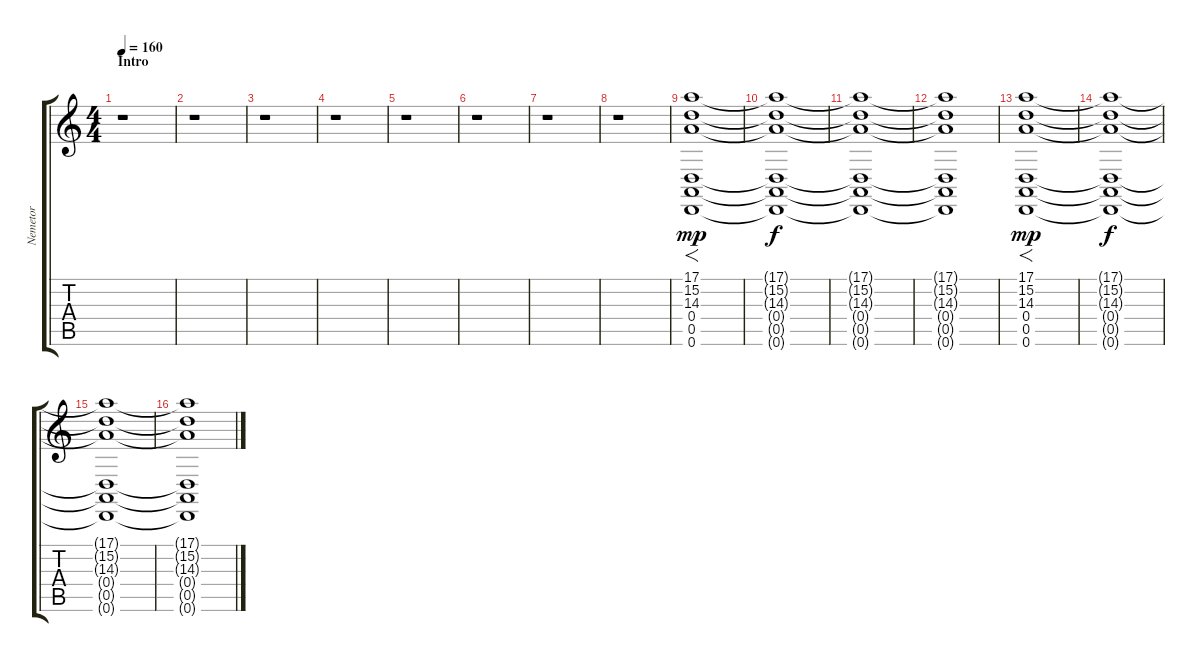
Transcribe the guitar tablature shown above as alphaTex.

\track ("Nemetor" "Nemetor") {instrument lead1square}
\staff {score tabs}
\tuning (E4 B3 G3 D3 A2 D2) {hide}
\ts (4 4)
\section ("" "Intro")
\tempo 160
\tempo 80
\tempo 160
\clef g2
\ks c
r.1{dy mp instrument lead1square} |
r.1 |
r.1 |
r.1 |
r.1 |
r.1 |
r.1 |
r.1 |
(17.1 15.2 14.3 0.4 0.5 0.6).1{f} |
(17.1{t} 15.2{t} 14.3{t} 0.4{t} 0.5{t} 0.6{t}).1{dy f} |
(17.1{t} 15.2{t} 14.3{t} 0.4{t} 0.5{t} 0.6{t}).1 |
(17.1{t} 15.2{t} 14.3{t} 0.4{t} 0.5{t} 0.6{t}).1 |
(17.1 15.2 14.3 0.4 0.5 0.6).1{f dy mp} |
(17.1{t} 15.2{t} 14.3{t} 0.4{t} 0.5{t} 0.6{t}).1{dy f} |
(17.1{t} 15.2{t} 14.3{t} 0.4{t} 0.5{t} 0.6{t}).1 |
(17.1{t} 15.2{t} 14.3{t} 0.4{t} 0.5{t} 0.6{t}).1
